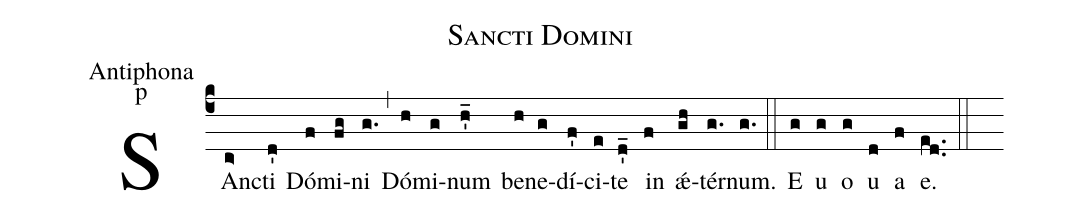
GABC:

name:Sancti Domini;
office-part:Antiphona;
mode:p;
%%
(c4)SAn(c>)cti(d') Dó(f)mi(fg)ni(g.) (,) Dó(h)mi(g)num(h_') be(h)ne(g)dí(f')ci(e)te(d_') in(f) ǽ(gh)tér(g.)num.(g.) (::) E(g) u(g) o(g) u(d) a(f) e.(ed..) (::)
